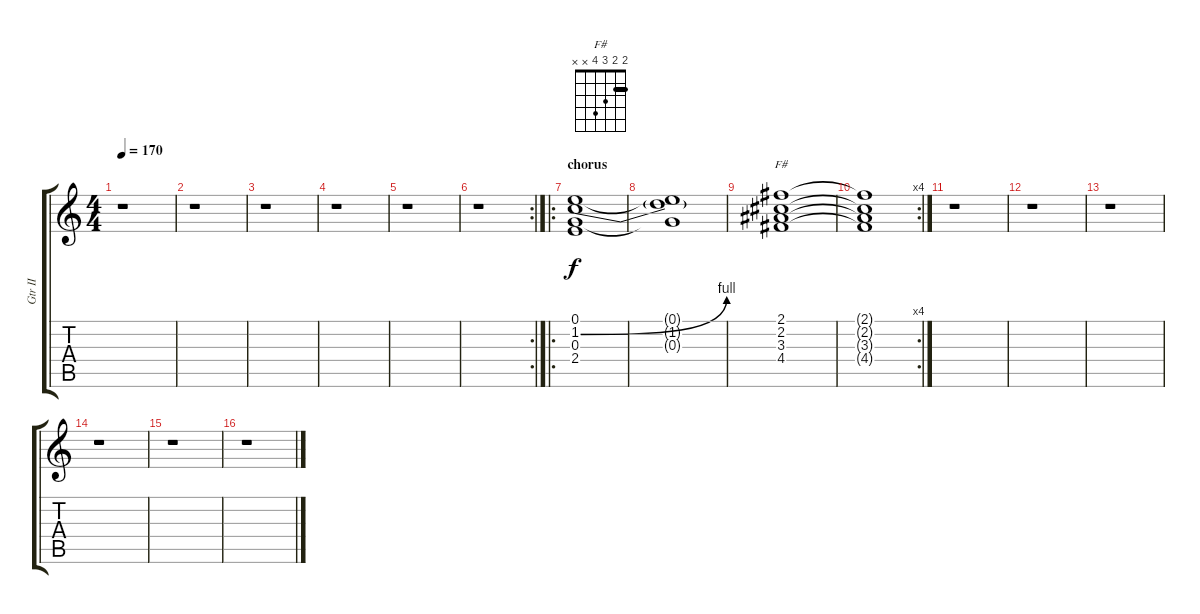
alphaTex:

\track ("Gtr II" "Gtr II") {instrument distortionguitar}
\staff {score tabs}
\tuning (E4 B3 G3 D3 A2 E2) {hide}
\chord ("F#" 2 2 3 4 x x) {barre 2}
\ts (4 4)
\tempo 170
\clef g2
\ks c
r.1{dy f} |
r.1 |
r.1 |
r.1 |
r.1 |
\rc 2
r.1 |
\ro
\section ("" "chorus")
(0.1 1.2{be (bend 0 0 60 4)} 0.3 2.4).1 |
(0.1{t} 1.2{t} 0.3{t}).1 |
(2.1 2.2 3.3 4.4).1{ch "F#"} |
\rc 4
(2.1{t} 2.2{t} 3.3{t} 4.4{t}).1 |
r.1 |
r.1 |
r.1 |
r.1 |
r.1 |
r.1
